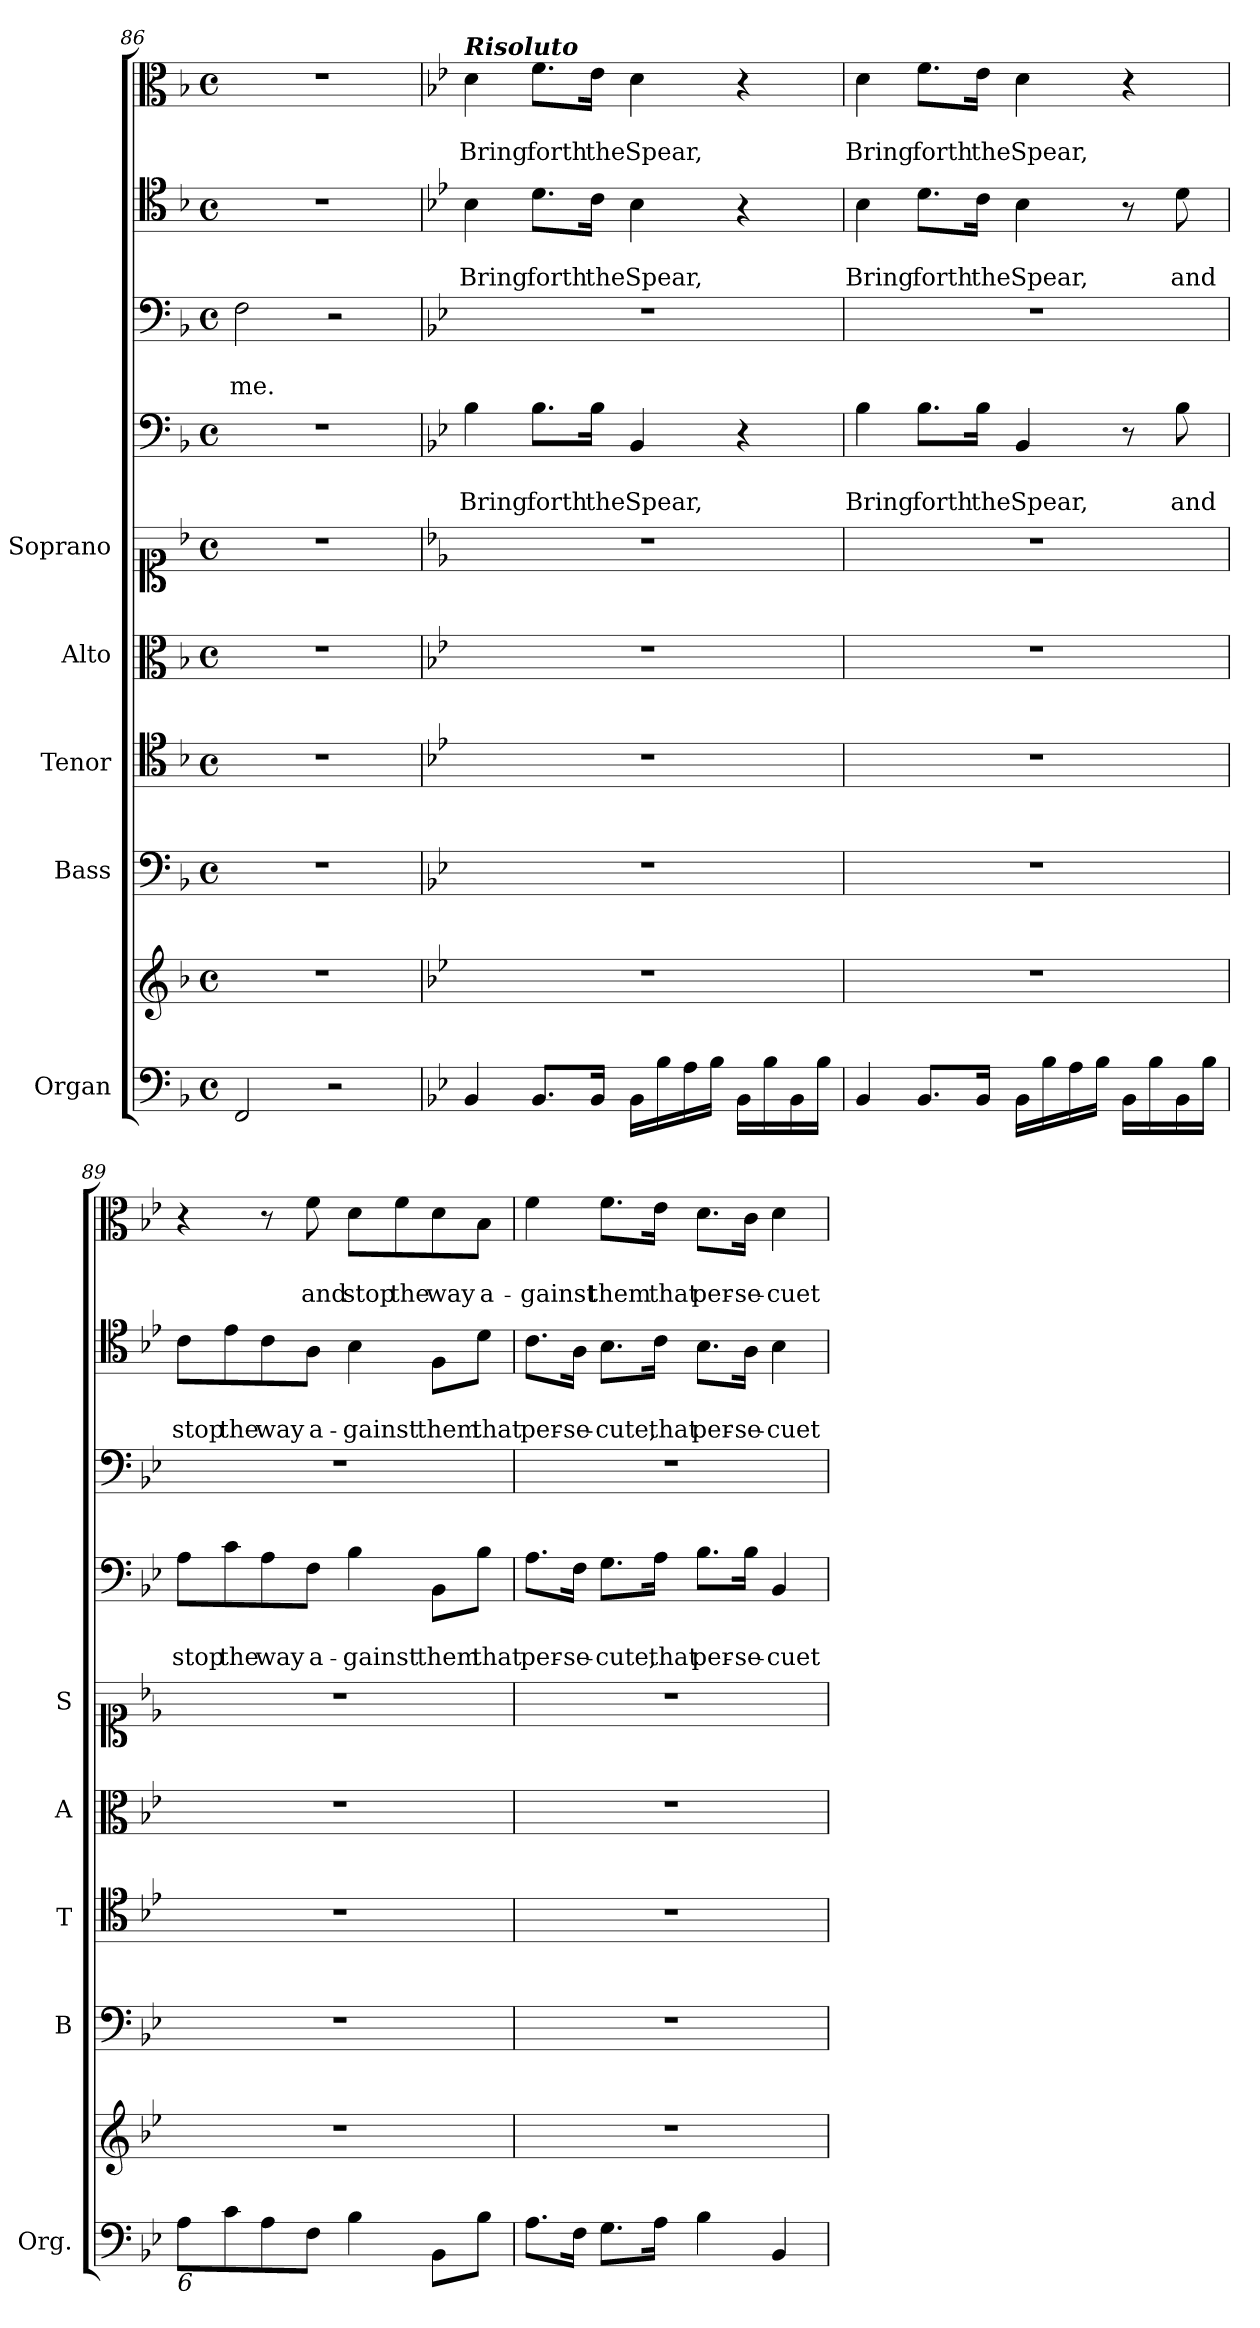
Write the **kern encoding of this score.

**kern	**kern	**kern	**kern	**kern	**kern	**kern	**text	**text	**kern	**text	**text	**kern	**text	**text	**kern	**text	**text
*part9	*part9	*part8	*part7	*part6	*part5	*part4	*part4	*part4	*part3	*part3	*part3	*part2	*part2	*part2	*part1	*part1	*part1
*staff10	*staff9	*staff8	*staff7	*staff6	*staff5	*staff4	*staff4	*staff4	*staff3	*staff3	*staff3	*staff2	*staff2	*staff2	*staff1	*staff1	*staff1
*I"Organ	*	*I"Bass	*I"Tenor	*I"Alto	*I"Soprano	*	*	*	*	*	*	*	*	*	*	*	*
*I'Org.	*	*I'B	*I'T	*I'A	*I'S	*	*	*	*	*	*	*	*	*	*	*	*
*clefF4	*clefG2	*clefF4	*clefC4	*clefC3	*clefC1	*clefF4	*	*	*clefF4	*	*	*clefC4	*	*	*clefC3	*	*
*k[b-]	*k[b-]	*k[b-]	*k[b-]	*k[b-]	*k[b-]	*k[b-]	*	*	*k[b-]	*	*	*k[b-]	*	*	*k[b-]	*	*
*d:	*d:	*d:	*d:	*d:	*d:	*d:	*	*	*d:	*	*	*d:	*	*	*d:	*	*
*M4/4	*M4/4	*M4/4	*M4/4	*M4/4	*M4/4	*M4/4	*	*	*M4/4	*	*	*M4/4	*	*	*M4/4	*	*
*met(c)	*met(c)	*met(c)	*met(c)	*met(c)	*met(c)	*met(c)	*	*	*met(c)	*	*	*met(c)	*	*	*met(c)	*	*
=86	=86	=86	=86	=86	=86	=86	=86	=86	=86	=86	=86	=86	=86	=86	=86	=86	=86
!	!	!	!	!	!	!	!	!	!	!	!LO:LY:b	!	!	!	!	!	!
2FF/	1r	1r	1r	1r	1r	1r	.	.	2F\	.	me.	1r	.	.	1r	.	.
2r	.	.	.	.	.	.	.	.	2r	.	.	.	.	.	.	.	.
!!LO:LB:g=z
=87	=87	=87	=87	=87	=87	=87	=87	=87	=87	=87	=87	=87	=87	=87	=87	=87	=87
*k[b-e-]	*k[b-e-]	*k[b-e-]	*k[b-e-]	*k[b-e-]	*k[b-e-]	*k[b-e-]	*	*	*k[b-e-]	*	*	*k[b-e-]	*	*	*k[b-e-]	*	*
*g:	*g:	*g:	*g:	*g:	*g:	*g:	*	*	*g:	*	*	*g:	*	*	*g:	*	*
*	*	*	*	*	*	*	*	*	*	*	*	*	*	*	*MM80	*	*
!	!	!	!	!	!	!	!	!	!	!	!	!	!	!	!LO:TX:a:Bi:t=Risoluto	!	!
!	!	!	!	!	!	!	!	!LO:LY:b	!	!	!	!	!	!LO:LY:b	!	!	!LO:LY:b
4BB-/	1r	1r	1r	1r	1r	4B-\	.	Bring	1r	.	.	4B-\	.	Bring	4d\	.	Bring
!	!	!	!	!	!	!	!	!LO:LY:b	!	!	!	!	!	!LO:LY:b	!	!	!LO:LY:b
8.BB-/L	.	.	.	.	.	8.B-\L	.	forth	.	.	.	8.d\L	.	forth	8.f\L	.	forth
!	!	!	!	!	!	!	!	!LO:LY:b	!	!	!	!	!	!LO:LY:b	!	!	!LO:LY:b
16BB-/Jk	.	.	.	.	.	16B-\Jk	.	the	.	.	.	16c\Jk	.	the	16e-\Jk	.	the
!	!	!	!	!	!	!	!	!LO:LY:b	!	!	!	!	!	!LO:LY:b	!	!	!LO:LY:b
16BB-\LL	.	.	.	.	.	4BB-/	.	Spear,	.	.	.	4B-\	.	Spear,	4d\	.	Spear,
16B-\	.	.	.	.	.	.	.	.	.	.	.	.	.	.	.	.	.
16A\	.	.	.	.	.	.	.	.	.	.	.	.	.	.	.	.	.
16B-\JJ	.	.	.	.	.	.	.	.	.	.	.	.	.	.	.	.	.
16BB-\LL	.	.	.	.	.	4r	.	.	.	.	.	4r	.	.	4r	.	.
16B-\	.	.	.	.	.	.	.	.	.	.	.	.	.	.	.	.	.
16BB-\	.	.	.	.	.	.	.	.	.	.	.	.	.	.	.	.	.
16B-\JJ	.	.	.	.	.	.	.	.	.	.	.	.	.	.	.	.	.
=88	=88	=88	=88	=88	=88	=88	=88	=88	=88	=88	=88	=88	=88	=88	=88	=88	=88
!	!	!	!	!	!	!	!	!LO:LY:b	!	!	!	!	!	!LO:LY:b	!	!	!LO:LY:b
4BB-/	1r	1r	1r	1r	1r	4B-\	.	Bring	1r	.	.	4B-\	.	Bring	4d\	.	Bring
!	!	!	!	!	!	!	!	!LO:LY:b	!	!	!	!	!	!LO:LY:b	!	!	!LO:LY:b
8.BB-/L	.	.	.	.	.	8.B-\L	.	forth	.	.	.	8.d\L	.	forth	8.f\L	.	forth
!	!	!	!	!	!	!	!	!LO:LY:b	!	!	!	!	!	!LO:LY:b	!	!	!LO:LY:b
16BB-/Jk	.	.	.	.	.	16B-\Jk	.	the	.	.	.	16c\Jk	.	the	16e-\Jk	.	the
!	!	!	!	!	!	!	!	!LO:LY:b	!	!	!	!	!	!LO:LY:b	!	!	!LO:LY:b
16BB-\LL	.	.	.	.	.	4BB-/	.	Spear,	.	.	.	4B-\	.	Spear,	4d\	.	Spear,
16B-\	.	.	.	.	.	.	.	.	.	.	.	.	.	.	.	.	.
16A\	.	.	.	.	.	.	.	.	.	.	.	.	.	.	.	.	.
16B-\JJ	.	.	.	.	.	.	.	.	.	.	.	.	.	.	.	.	.
16BB-\LL	.	.	.	.	.	8r	.	.	.	.	.	8r	.	.	4r	.	.
16B-\	.	.	.	.	.	.	.	.	.	.	.	.	.	.	.	.	.
!	!	!	!	!	!	!	!	!LO:LY:b	!	!	!	!	!	!LO:LY:b	!	!	!
16BB-\	.	.	.	.	.	8B-\	.	and	.	.	.	8d\	.	and	.	.	.
16B-\JJ	.	.	.	.	.	.	.	.	.	.	.	.	.	.	.	.	.
=89	=89	=89	=89	=89	=89	=89	=89	=89	=89	=89	=89	=89	=89	=89	=89	=89	=89
!LO:TX:b:i:t=6	!	!	!	!	!	!	!	!	!	!	!	!	!	!	!	!	!
!	!	!	!	!	!	!	!	!LO:LY:b	!	!	!	!	!	!LO:LY:b	!	!	!
8A\L	1r	1r	1r	1r	1r	8A\L	.	stop	1r	.	.	8c\L	.	stop	4r	.	.
!	!	!	!	!	!	!	!	!LO:LY:b	!	!	!	!	!	!LO:LY:b	!	!	!
8c\	.	.	.	.	.	8c\	.	the	.	.	.	8e-\	.	the	.	.	.
!	!	!	!	!	!	!	!	!LO:LY:b	!	!	!	!	!	!LO:LY:b	!	!	!
8A\	.	.	.	.	.	8A\	.	way	.	.	.	8c\	.	way	8r	.	.
!	!	!	!	!	!	!	!	!LO:LY:b	!	!	!	!	!	!LO:LY:b	!	!	!LO:LY:b
8F\J	.	.	.	.	.	8F\J	.	a-	.	.	.	8A\J	.	a-	8f\	.	and
!	!	!	!	!	!	!	!	!LO:LY:b	!	!	!	!	!	!LO:LY:b	!	!	!LO:LY:b
4B-\	.	.	.	.	.	4B-\	.	-gainst	.	.	.	4B-\	.	-gainst	8d\L	.	stop
!	!	!	!	!	!	!	!	!	!	!	!	!	!	!	!	!	!LO:LY:b
.	.	.	.	.	.	.	.	.	.	.	.	.	.	.	8f\	.	the
!	!	!	!	!	!	!	!	!LO:LY:b	!	!	!	!	!	!LO:LY:b	!	!	!LO:LY:b
8BB-\L	.	.	.	.	.	8BB-\L	.	them	.	.	.	8F\L	.	them	8d\	.	way
!	!	!	!	!	!	!	!	!LO:LY:b	!	!	!	!	!	!LO:LY:b	!	!	!LO:LY:b
8B-\J	.	.	.	.	.	8B-\J	.	that	.	.	.	8d\J	.	that	8B-\J	.	a-
!!LO:PB:g=z
=90	=90	=90	=90	=90	=90	=90	=90	=90	=90	=90	=90	=90	=90	=90	=90	=90	=90
!	!	!	!	!	!	!	!	!LO:LY:b	!	!	!	!	!	!LO:LY:b	!	!	!LO:LY:b
8.A\L	1r	1r	1r	1r	1r	8.A\L	.	per-	1r	.	.	8.c\L	.	per-	4f\	.	-gainst
!	!	!	!	!	!	!	!	!LO:LY:b	!	!	!	!	!	!LO:LY:b	!	!	!
16F\Jk	.	.	.	.	.	16F\Jk	.	-se-	.	.	.	16A\Jk	.	-se-	.	.	.
!	!	!	!	!	!	!	!	!LO:LY:b	!	!	!	!	!	!LO:LY:b	!	!	!LO:LY:b
8.G\L	.	.	.	.	.	8.G\L	.	-cute,	.	.	.	8.B-\L	.	-cute,	8.f\L	.	them
!	!	!	!	!	!	!	!	!LO:LY:b	!	!	!	!	!	!LO:LY:b	!	!	!LO:LY:b
16A\Jk	.	.	.	.	.	16A\Jk	.	that	.	.	.	16c\Jk	.	that	16e-\Jk	.	that
!	!	!	!	!	!	!	!	!LO:LY:b	!	!	!	!	!	!LO:LY:b	!	!	!LO:LY:b
4B-\	.	.	.	.	.	8.B-\L	.	per-	.	.	.	8.B-\L	.	per-	8.d\L	.	per-
!	!	!	!	!	!	!	!	!LO:LY:b	!	!	!	!	!	!LO:LY:b	!	!	!LO:LY:b
.	.	.	.	.	.	16B-\Jk	.	-se-	.	.	.	16A\Jk	.	-se-	16c\Jk	.	-se-
!	!	!	!	!	!	!	!	!LO:LY:b	!	!	!	!	!	!LO:LY:b	!	!	!LO:LY:b
4BB-/	.	.	.	.	.	4BB-/	.	-cuet	.	.	.	4B-\	.	-cuet	4d\	.	-cuet
=	=	=	=	=	=	=	=	=	=	=	=	=	=	=	=	=	=
*-	*-	*-	*-	*-	*-	*-	*-	*-	*-	*-	*-	*-	*-	*-	*-	*-	*-
